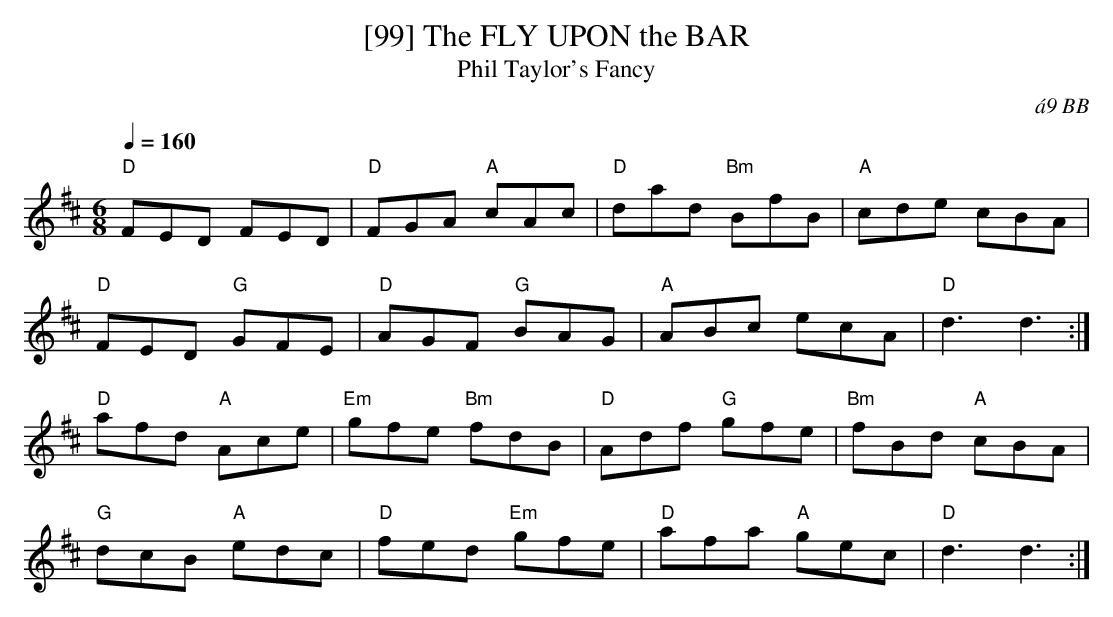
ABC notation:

X:1
T:[99] The FLY UPON the BAR
T:Phil Taylor's Fancy
C:\'a9 BB
L:1/8
M:6/8
Q:1/4=160
K:D
"D"FED FED|"D"FGA "A"cAc| "D"dad "Bm"BfB|"A"cde cBA|
"D"FED "G"GFE|"D"AGF "G"BAG|"A"ABc ecA|"D" d3 d3 :|
"D" afd "A"Ace|"Em"gfe "Bm"fdB|"D"Adf "G"gfe|"Bm"fBd "A"cBA|
"G" dcB "A"edc|"D"fed "Em"gfe|"D"afa "A"gec|"D"d3 d3 :|
